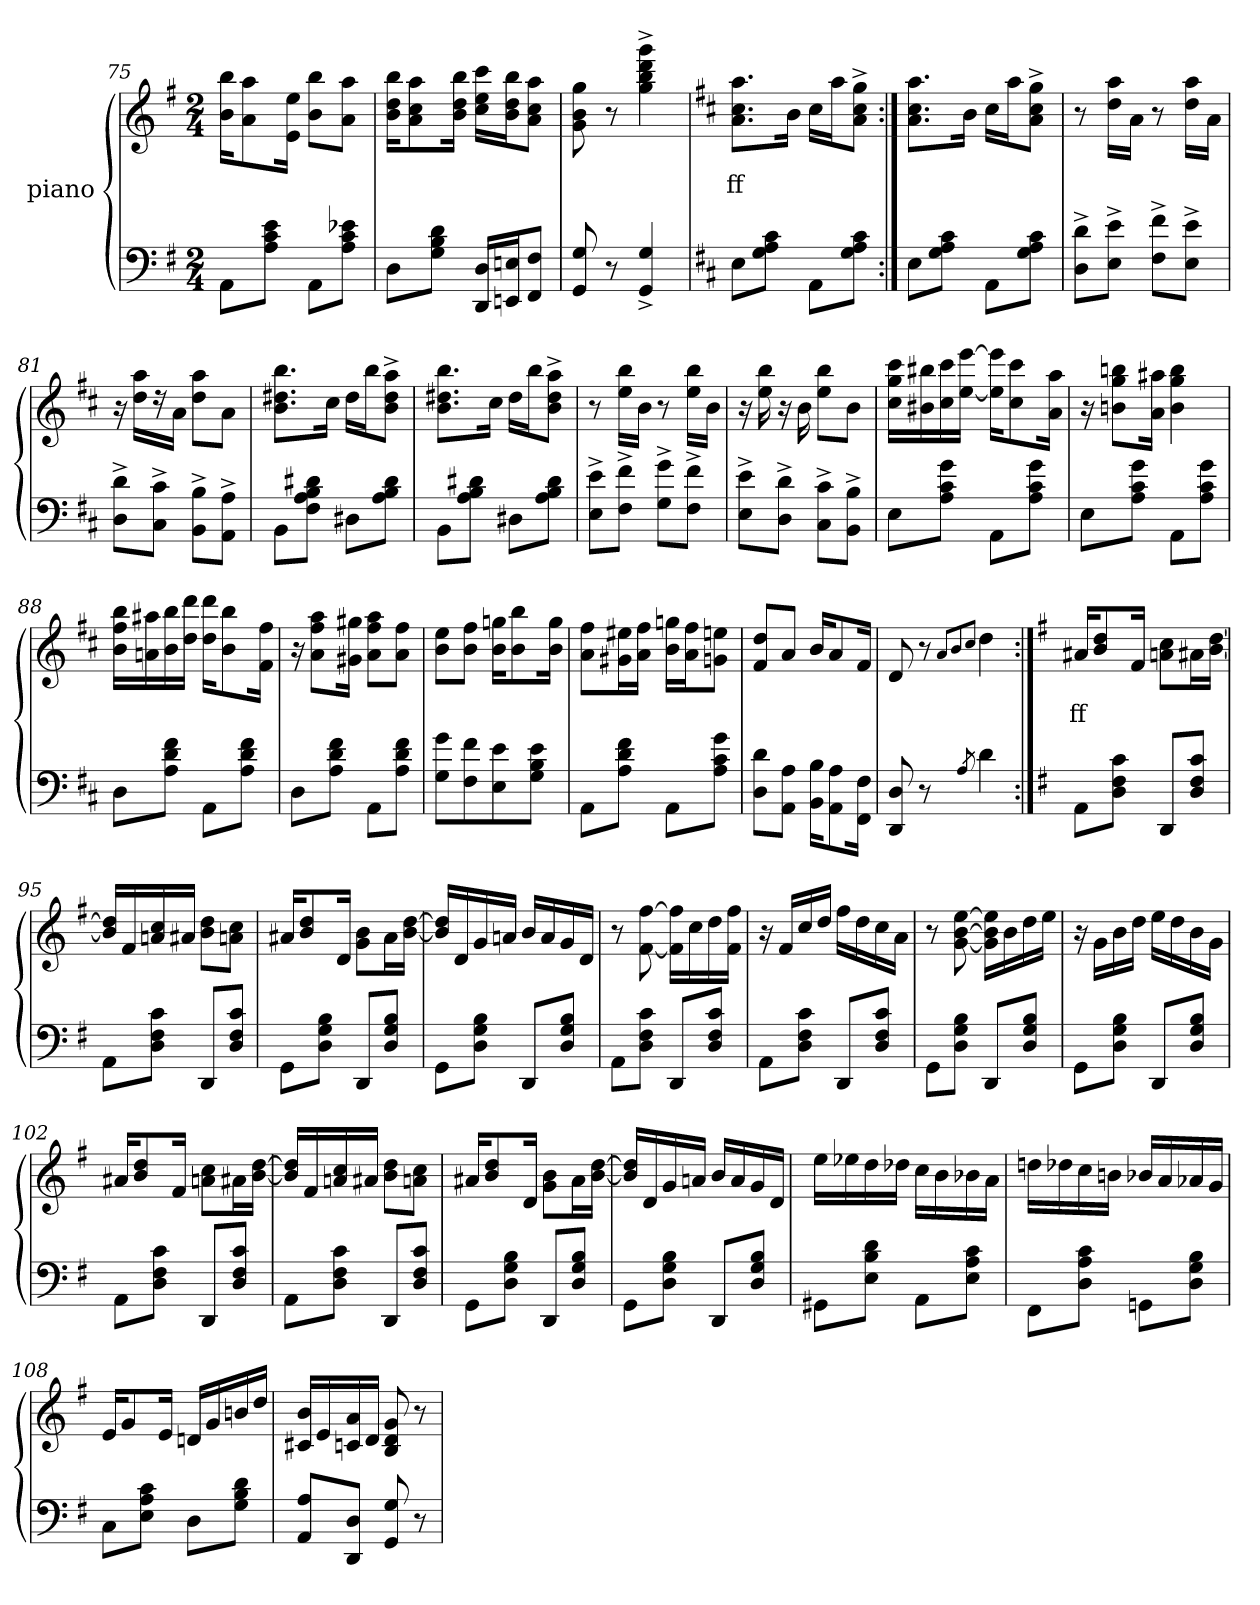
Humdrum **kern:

**kern	**kern	**text
*part2	*part1	*part1
*staff2	*staff1	*staff1
*I"piano	*I"piano	*
*clefF4	*clefG2	*
*k[f#]	*k[f#]	*
*M2/4	*M2/4	*
=75	=75	=75
8AAL	16bb 16bKL	.
.	8aa 8a	.
8e 8c 8AJ	.	.
.	16ee 16eJk	.
8AAL	8bb 8bL	.
8e-X 8c 8AJ	8aa 8aJ	.
=76	=76	=76
8DL	16bb 16dd 16bKL	.
.	8aa 8cc 8a	.
8d 8B 8GJ	.	.
.	16bb 16dd 16bJk	.
16D 16DDLL	16ccc 16ee 16ccLL	.
16En 16EEnJ	16bb 16dd 16bJ	.
8F# 8FF#J	8aa 8cc 8aJ	.
=77	=77	=77
8G 8GG	8gg 8b 8g	.
8r	8r	.
4G^> 4GG^>	4ggg^> 4ddd^> 4bb^> 4gg^>	.
=78	=78	=78
*k[f#c#]	*k[f#c#]	*
8EL	8.aa 8.cc# 8.aL	ff
8c# 8A 8GJ	.	.
.	16bJk	.
8AAL	16cc#LL	.
.	16aaJ	.
8c# 8A 8GJ	8gg^> 8cc#^> 8a^>J	.
=79:|!	=79:|!	=79:|!
8EL	8.aa 8.cc# 8.aL	.
8c# 8A 8GJ	.	.
.	16bJk	.
8AAL	16cc#LL	.
.	16aaJ	.
8c# 8A 8GJ	8gg^> 8cc#^> 8a^>J	.
=80	=80	=80
8d^> 8D^>L	8r	.
8e^> 8E^>J	16aa 16ddLL	.
.	16aJJ	.
8f#^> 8F#^>L	8r	.
8e^> 8E^>J	16aa 16ddLL	.
.	16aJJ	.
=81	=81	=81
8d^> 8D^>L	16r	.
.	16aa 16ddLL	.
8c#^> 8C#^>J	16r	.
.	16aJJ	.
8B^> 8BB^>L	8aa 8ddL	.
8A^> 8AA^>J	8aJ	.
=82	=82	=82
8BBL	8.bb 8.dd#X 8.bL	.
8d#X 8B 8A 8F#J	.	.
.	16cc#Jk	.
8D#L	16dd#LL	.
.	16bbJ	.
8d# 8B 8AJ	8aa^> 8dd#^> 8b^>J	.
=83	=83	=83
8BBL	8.bb 8.dd#X 8.bL	.
8d#X 8B 8AJ	.	.
.	16cc#Jk	.
8D#L	16dd#LL	.
.	16bbJ	.
8d# 8B 8AJ	8aa^> 8dd#^> 8b^>J	.
=84	=84	=84
8e^> 8E^>L	8r	.
8f#^> 8F#^>J	16bb 16eeLL	.
.	16bJJ	.
8g^> 8G^>L	8r	.
8f#^> 8F#^>J	16bb 16eeLL	.
.	16bJJ	.
=85	=85	=85
8e^> 8E^>L	16r	.
.	16bb 16ee	.
8d^> 8D^>J	16r	.
.	16b	.
8c#^> 8C#^>L	8bb 8eeL	.
8B^> 8BB^>J	8bJ	.
=86	=86	=86
8EL	16ccc# 16gg 16cc#LL	.
.	16bb#X 16b#X	.
8g 8c# 8AJ	16ccc# 16cc#	.
.	[16eee [16eeJJ	.
8AAL	16eee] 16ee]KL	.
.	8ccc# 8cc#	.
8g 8c# 8AJ	.	.
.	16aa 16aJk	.
=87	=87	=87
8EL	16r	.
.	8bbn 8gg 8bnL	.
8g 8c# 8AJ	.	.
.	16aa#X 16aJk	.
8AAL	4bb 4gg 4b	.
8g 8c# 8AJ	.	.
=88	=88	=88
8DL	16bb 16ff# 16bLL	.
.	16aa#X 16an	.
8f# 8d 8AJ	16bb 16b	.
.	16ddd 16ddJJ	.
8AAL	16ddd 16ddKL	.
.	8bb 8b	.
8f# 8d 8AJ	.	.
.	16ff# 16f#Jk	.
=89	=89	=89
8DL	16r	.
.	8aa 8ff# 8aL	.
8f# 8d 8AJ	.	.
.	16gg#X 16g#XJk	.
8AAL	8aa 8ff# 8aL	.
8f# 8d 8AJ	8ff# 8aJ	.
=90	=90	=90
8g 8GL	8ee 8bL	.
8f# 8F#	8ff# 8bJ	.
8e 8E	16ggn 16bKL	.
.	8bb 8b	.
8e 8B 8GJ	.	.
.	16gg 16bJk	.
=91	=91	=91
8AAL	8ff# 8aL	.
8f# 8d 8AJ	16ee#X 16g#XL	.
.	16ff# 16aJJ	.
8AAL	16ggn 16bLL	.
.	16ff# 16aJ	.
8g 8c# 8AJ	8een 8gnJ	.
=92	=92	=92
8d 8DL	8dd 8f#L	.
8A 8AAJ	8aJ	.
16B 16BBKL	16bKL	.
8A 8AA	8a	.
16F# 16FF#Jk	16f#Jk	.
=93	=93	=93
8D 8DD	8d	.
8r	8r	.
.	8qaL	.
.	8qb	.
8qA	8qcc#J	.
4d	4dd	.
=94:|!	=94:|!	=94:|!
*k[f#]	*k[f#]	*
8AAL	16a#XKL	ff
.	8dd 8b	.
8c 8F# 8DJ	.	.
.	16f#Jk	.
8DDL	8cc 8anL	.
8c 8F# 8DJ	16a#XL	.
.	[16dd [16bJJ	.
=95	=95	=95
8AAL	16dd] 16b]LL	.
.	16f#	.
8c 8F# 8DJ	16cc 16an	.
.	16a#XJJ	.
8DDL	8dd 8bL	.
8c 8F# 8DJ	8cc 8anJ	.
=96	=96	=96
8GGL	16a#XKL	.
.	8dd 8b	.
8B 8G 8DJ	.	.
.	16dJk	.
8DDL	8b 8gL	.
8B 8G 8DJ	16a#L	.
.	[16dd [16bJJ	.
=97	=97	=97
8GGL	16dd] 16b]LL	.
.	16d	.
8B 8G 8DJ	16g	.
.	16anJJ	.
8DDL	16bLL	.
.	16a	.
8B 8G 8DJ	16g	.
.	16dJJ	.
=98	=98	=98
8AAL	8r	.
8c 8F# 8DJ	[8ff# [8f#	.
8DDL	16ff#] 16f#]LL	.
.	16cc	.
8c 8F# 8DJ	16dd	.
.	16ff# 16f#JJ	.
=99	=99	=99
8AAL	16r	.
.	16f#LL	.
8c 8F# 8DJ	16cc	.
.	16ddJJ	.
8DDL	16ff#LL	.
.	16dd	.
8c 8F# 8DJ	16cc	.
.	16aJJ	.
=100	=100	=100
8GGL	8r	.
8B 8G 8DJ	[8ee [8b [8g	.
8DDL	16ee] 16b] 16g]LL	.
.	16b	.
8B 8G 8DJ	16dd	.
.	16eeJJ	.
=101	=101	=101
8GGL	16r	.
.	16gLL	.
8B 8G 8DJ	16b	.
.	16ddJJ	.
8DDL	16eeLL	.
.	16dd	.
8B 8G 8DJ	16b	.
.	16gJJ	.
=102	=102	=102
8AAL	16a#XKL	.
.	8dd 8b	.
8c 8F# 8DJ	.	.
.	16f#Jk	.
8DDL	8cc 8anL	.
8c 8F# 8DJ	16a#XL	.
.	[16dd [16bJJ	.
=103	=103	=103
8AAL	16dd] 16b]LL	.
.	16f#	.
8c 8F# 8DJ	16cc 16an	.
.	16a#XJJ	.
8DDL	8dd 8bL	.
8c 8F# 8DJ	8cc 8anJ	.
=104	=104	=104
8GGL	16a#XKL	.
.	8dd 8b	.
8B 8G 8DJ	.	.
.	16dJk	.
8DDL	8b 8gL	.
8B 8G 8DJ	16a#L	.
.	[16dd [16bJJ	.
=105	=105	=105
8GGL	16dd] 16b]LL	.
.	16d	.
8B 8G 8DJ	16g	.
.	16anJJ	.
8DDL	16bLL	.
.	16a	.
8B 8G 8DJ	16g	.
.	16dJJ	.
=106	=106	=106
8GG#XL	16eeLL	.
.	16ee-X	.
8d 8B 8EJ	16dd	.
.	16dd-XJJ	.
8AAL	16ccLL	.
.	16b	.
8c 8A 8EJ	16b-X	.
.	16aJJ	.
=107	=107	=107
8FF#L	16ddnLL	.
.	16dd-X	.
8c 8A 8DJ	16cc	.
.	16bnJJ	.
8GGnL	16b-XLL	.
.	16a	.
8B 8G 8DJ	16a-X	.
.	16gJJ	.
=108	=108	=108
8CL	16eKL	.
.	8g	.
8c 8A 8EJ	.	.
.	16eJk	.
8DL	16dnLL	.
.	16g	.
8d 8B 8GJ	16bn	.
.	16ddJJ	.
=109	=109	=109
8A 8AAL	16b 16c#XLL	.
.	16e	.
8D 8DDJ	16a 16cn	.
.	16dJJ	.
8G 8GG	8g 8d 8B	.
8r	8r	.
=	=	=
*-	*-	*-
